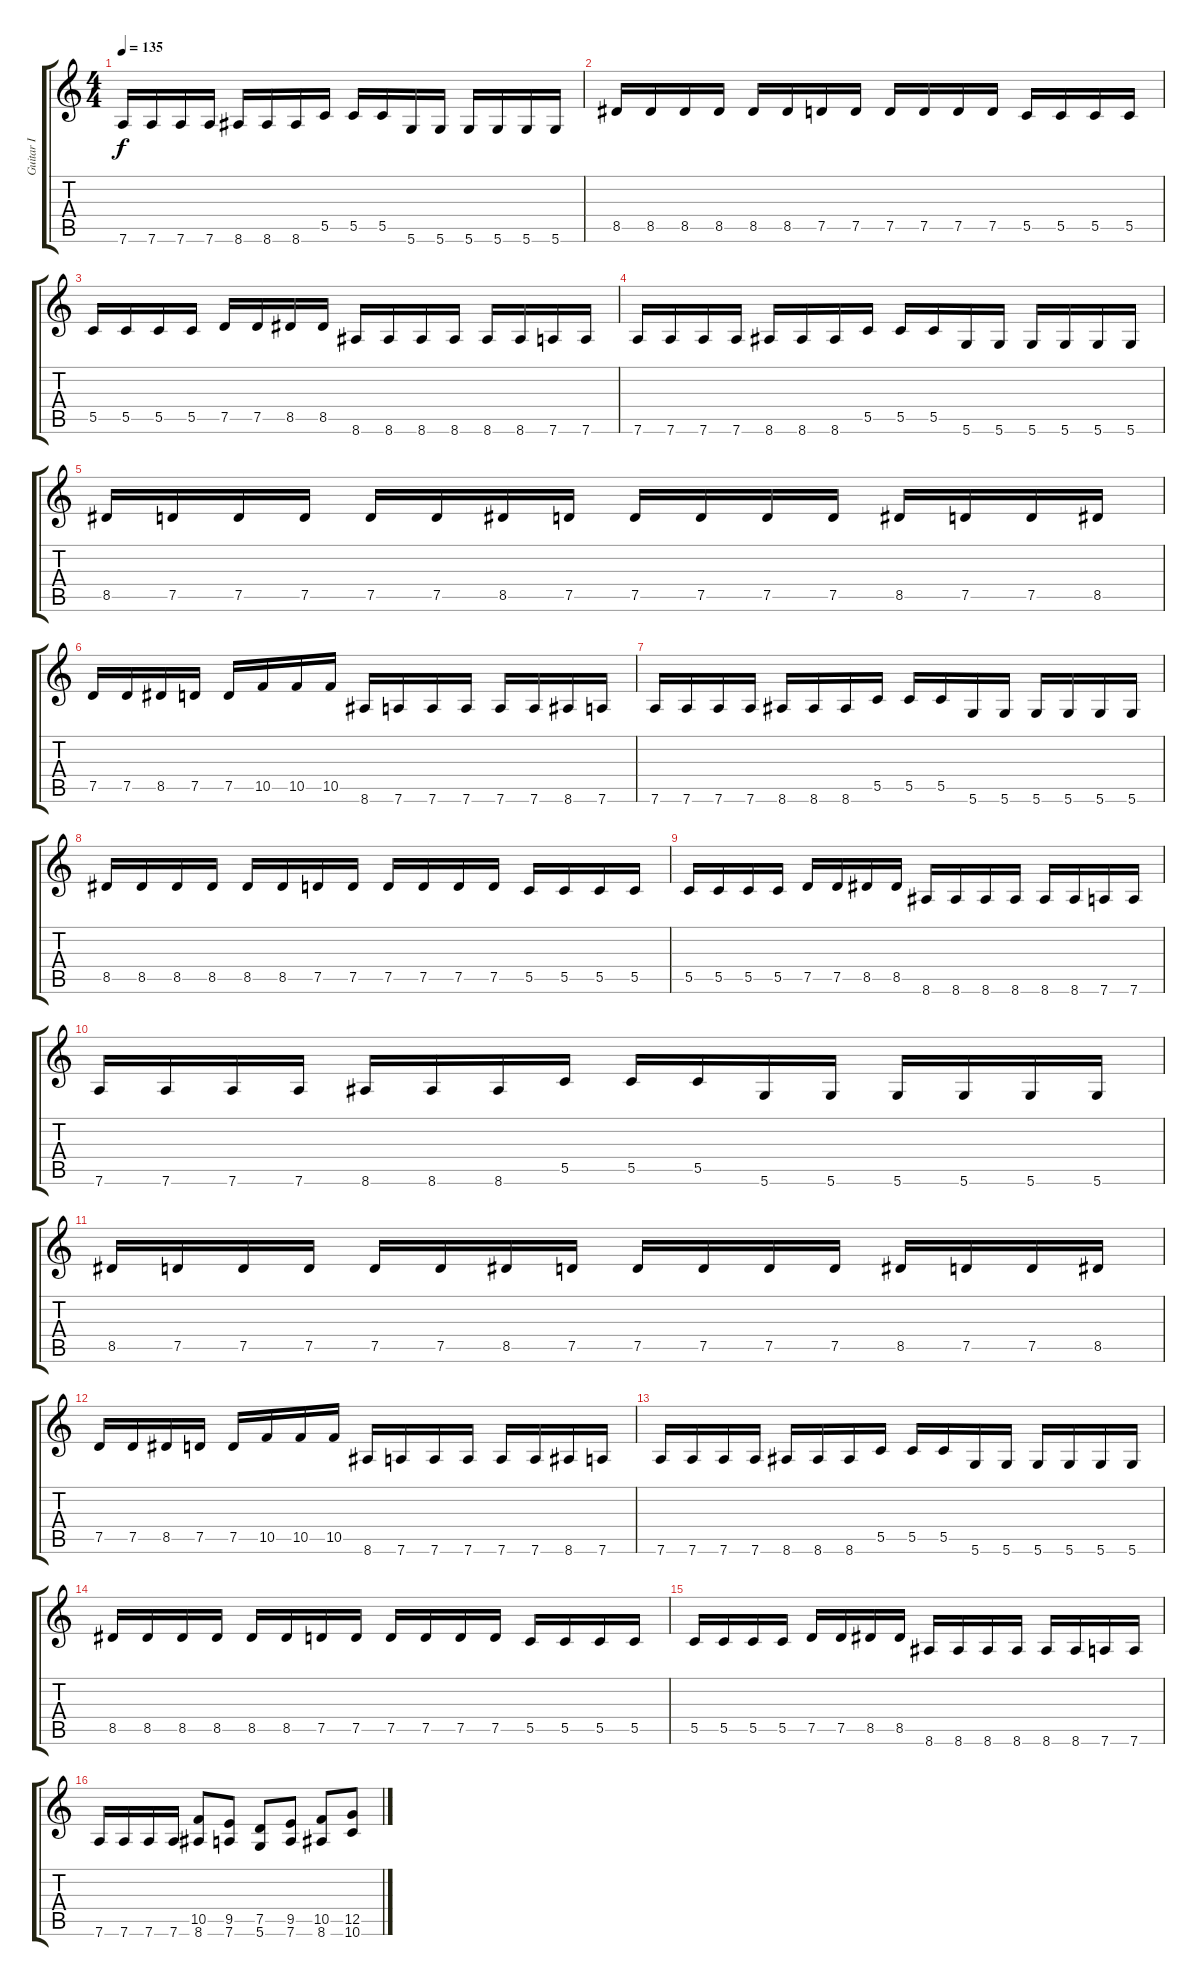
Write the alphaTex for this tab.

\track ("Guitar I" "Guitar I") {instrument distortionguitar}
\staff {score tabs}
\tuning (D4 A3 F3 C3 G2 D2) {hide}
\ts (4 4)
\tempo 135
\clef g2
\ks c
7.6.16{dy f} 7.6.16 7.6.16 7.6.16 8.6.16 8.6.16 8.6.16 5.5.16 5.5.16 5.5.16 5.6.16 5.6.16 5.6.16 5.6.16 5.6.16 5.6.16 |
8.5.16 8.5.16 8.5.16 8.5.16 8.5.16 8.5.16 7.5.16 7.5.16 7.5.16 7.5.16 7.5.16 7.5.16 5.5.16 5.5.16 5.5.16 5.5.16 |
5.5.16 5.5.16 5.5.16 5.5.16 7.5.16 7.5.16 8.5.16 8.5.16 8.6.16 8.6.16 8.6.16 8.6.16 8.6.16 8.6.16 7.6.16 7.6.16 |
7.6.16 7.6.16 7.6.16 7.6.16 8.6.16 8.6.16 8.6.16 5.5.16 5.5.16 5.5.16 5.6.16 5.6.16 5.6.16 5.6.16 5.6.16 5.6.16 |
8.5.16 7.5.16 7.5.16 7.5.16 7.5.16 7.5.16 8.5.16 7.5.16 7.5.16 7.5.16 7.5.16 7.5.16 8.5.16 7.5.16 7.5.16 8.5.16 |
7.5.16 7.5.16 8.5.16 7.5.16 7.5.16 10.5.16 10.5.16 10.5.16 8.6.16 7.6.16 7.6.16 7.6.16 7.6.16 7.6.16 8.6.16 7.6.16 |
7.6.16 7.6.16 7.6.16 7.6.16 8.6.16 8.6.16 8.6.16 5.5.16 5.5.16 5.5.16 5.6.16 5.6.16 5.6.16 5.6.16 5.6.16 5.6.16 |
8.5.16 8.5.16 8.5.16 8.5.16 8.5.16 8.5.16 7.5.16 7.5.16 7.5.16 7.5.16 7.5.16 7.5.16 5.5.16 5.5.16 5.5.16 5.5.16 |
5.5.16 5.5.16 5.5.16 5.5.16 7.5.16 7.5.16 8.5.16 8.5.16 8.6.16 8.6.16 8.6.16 8.6.16 8.6.16 8.6.16 7.6.16 7.6.16 |
7.6.16 7.6.16 7.6.16 7.6.16 8.6.16 8.6.16 8.6.16 5.5.16 5.5.16 5.5.16 5.6.16 5.6.16 5.6.16 5.6.16 5.6.16 5.6.16 |
8.5.16 7.5.16 7.5.16 7.5.16 7.5.16 7.5.16 8.5.16 7.5.16 7.5.16 7.5.16 7.5.16 7.5.16 8.5.16 7.5.16 7.5.16 8.5.16 |
7.5.16 7.5.16 8.5.16 7.5.16 7.5.16 10.5.16 10.5.16 10.5.16 8.6.16 7.6.16 7.6.16 7.6.16 7.6.16 7.6.16 8.6.16 7.6.16 |
7.6.16 7.6.16 7.6.16 7.6.16 8.6.16 8.6.16 8.6.16 5.5.16 5.5.16 5.5.16 5.6.16 5.6.16 5.6.16 5.6.16 5.6.16 5.6.16 |
8.5.16 8.5.16 8.5.16 8.5.16 8.5.16 8.5.16 7.5.16 7.5.16 7.5.16 7.5.16 7.5.16 7.5.16 5.5.16 5.5.16 5.5.16 5.5.16 |
5.5.16 5.5.16 5.5.16 5.5.16 7.5.16 7.5.16 8.5.16 8.5.16 8.6.16 8.6.16 8.6.16 8.6.16 8.6.16 8.6.16 7.6.16 7.6.16 |
7.6.16 7.6.16 7.6.16 7.6.16 (10.5 8.6).8 (9.5 7.6).8 (7.5 5.6).8 (9.5 7.6).8 (10.5 8.6).8 (12.5 10.6).8
